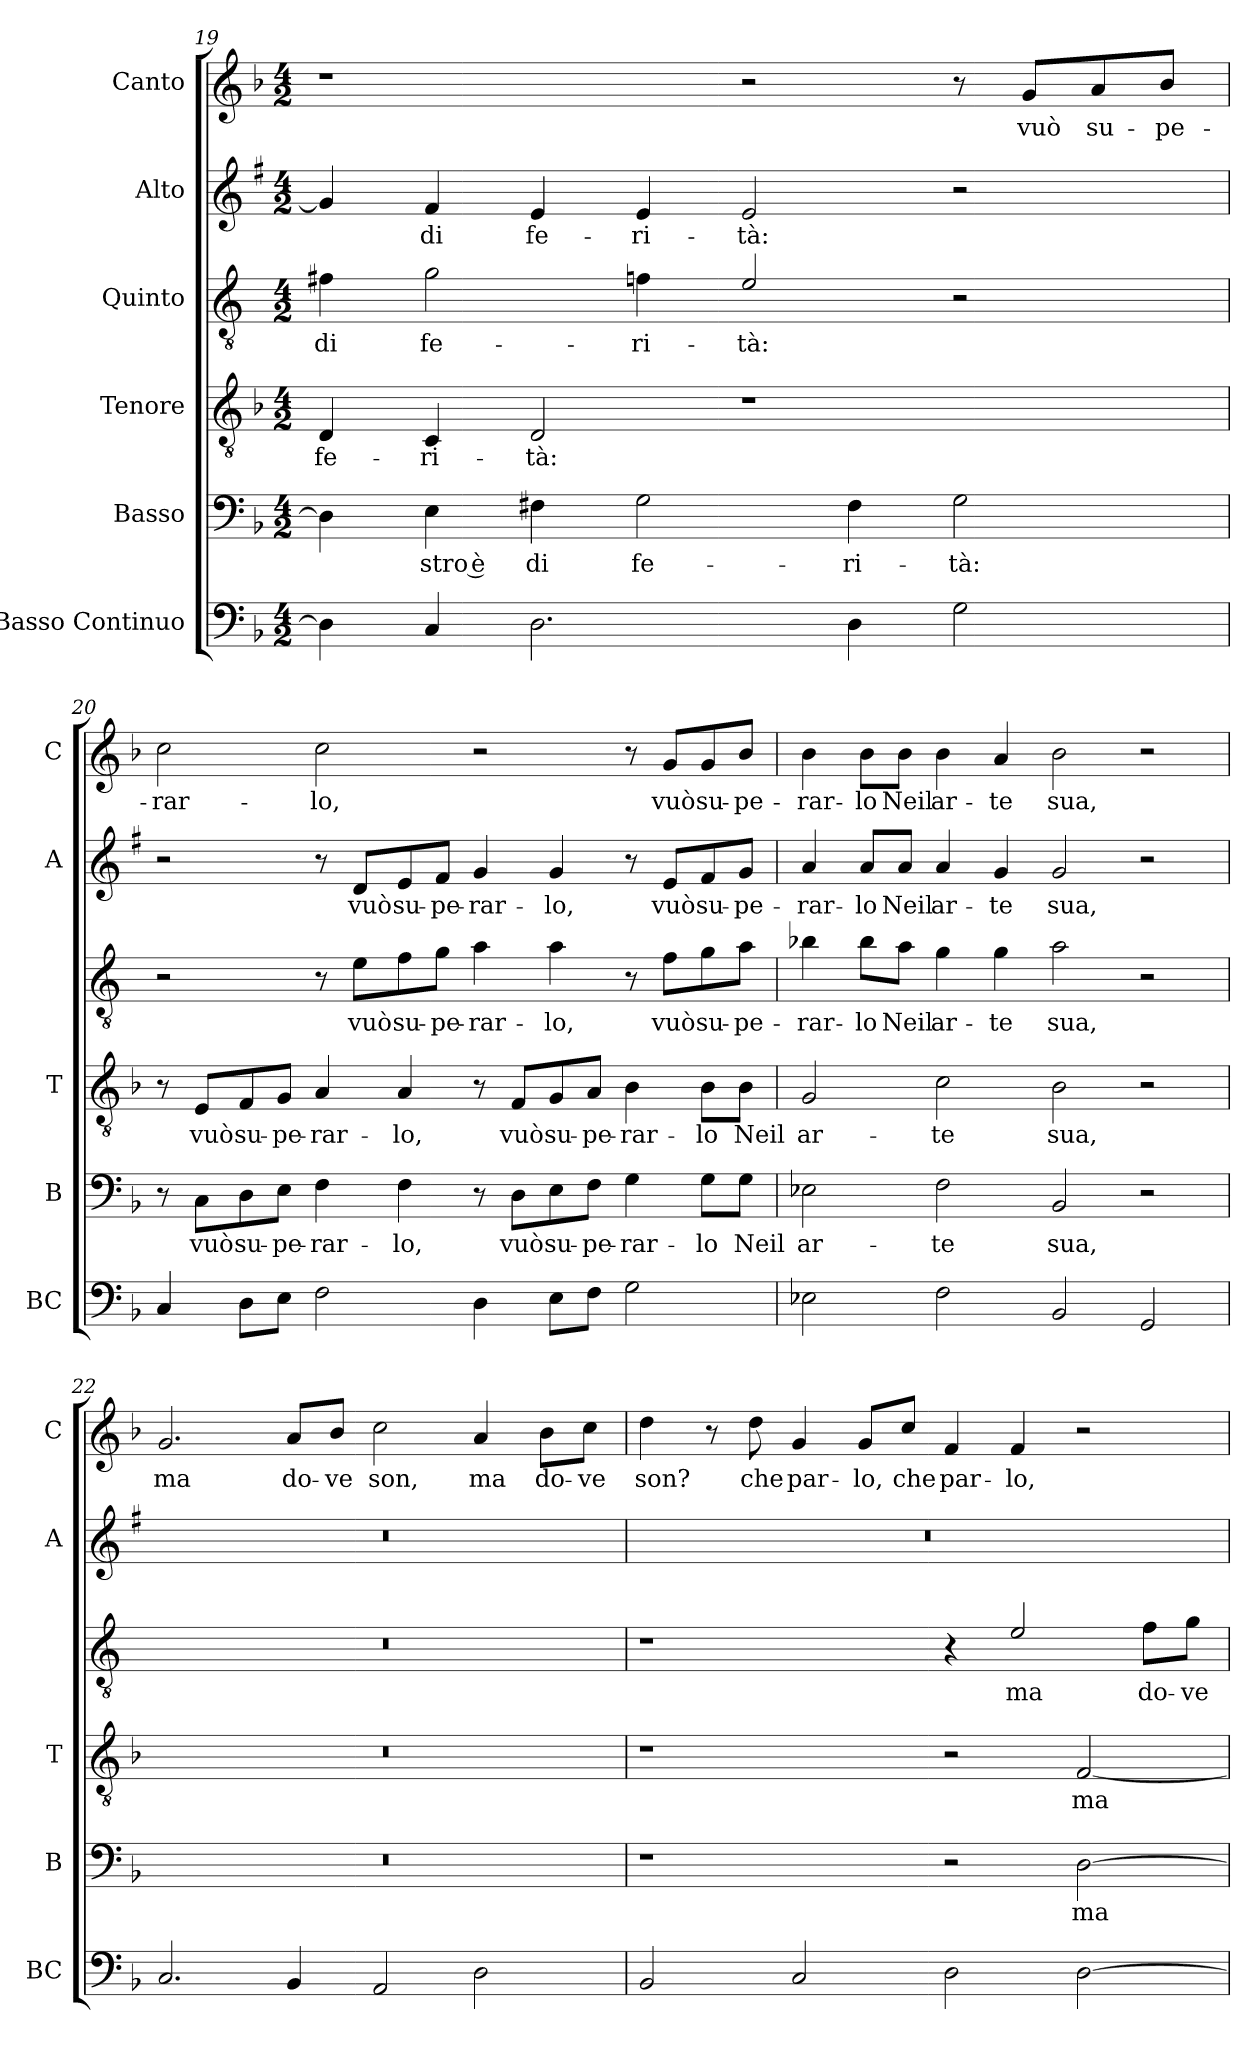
**kern	**kern	**text	**kern	**text	**kern	**text	**kern	**text	**kern	**text
*part6	*part5	*part5	*part4	*part4	*part3	*part3	*part2	*part2	*part1	*part1
*staff6	*staff5	*staff5	*staff4	*staff4	*staff3	*staff3	*staff2	*staff2	*staff1	*staff1
*I"Basso Continuo	*I"Basso	*	*I"Tenore	*	*I"Quinto	*	*I"Alto	*	*I"Canto	*
*I'BC	*I'B	*	*I'T	*	*	*	*I'A	*	*I'C	*
!!LO:LB:g=z
*clefF4	*clefF4	*	*clefGv2	*	*clefGv2	*	*clefG2	*	*clefG2	*
*	*	*	*	*	*ITrd4c7	*	*ITrd1c2	*	*	*
*k[b-]	*k[b-]	*	*k[b-]	*	*k[b-]	*	*k[b-]	*	*k[b-]	*
*F:	*F:	*	*F:	*	*F:	*	*F:	*	*F:	*
*M4/2	*M4/2	*	*M4/2	*	*M4/2	*	*M4/2	*	*M4/2	*
=19	=19	=19	=19	=19	=19	=19	=19	=19	=19	=19
!	!	!	!	!LO:LY:b	!	!LO:LY:b	!	!	!	!
4D\]	4D\]	.	4D/	fe-	4Bn\	di	4f/]	.	1r	.
!	!	!LO:LY:b	!	!LO:LY:b	!	!LO:LY:b	!	!LO:LY:b	!	!
4C/	4E\	-stro è	4C/	-ri-	2c\	fe-	4e/	di	.	.
!	!	!LO:LY:b	!	!LO:LY:b	!	!	!	!LO:LY:b	!	!
2.D\	4F#X\	di	2D/	-tà:	.	.	4d/	fe-	.	.
!	!	!LO:LY:b	!	!	!	!LO:LY:b	!	!LO:LY:b	!	!
.	2G\	fe-	.	.	4B-X\	-ri-	4d/	-ri-	.	.
!	!	!	!	!	!	!LO:LY:b	!	!LO:LY:b	!	!
.	.	.	1r	.	2A/	-tà:	2d/	-tà:	2r	.
!	!	!LO:LY:b	!	!	!	!	!	!	!	!
4D\	4F#\	-ri-	.	.	.	.	.	.	.	.
!	!	!LO:LY:b	!	!	!	!	!	!	!	!
2G\	2G\	-tà:	.	.	2r	.	2r	.	8r	.
!	!	!	!	!	!	!	!	!	!	!LO:LY:b
.	.	.	.	.	.	.	.	.	8g/L	vuò
!	!	!	!	!	!	!	!	!	!	!LO:LY:b
.	.	.	.	.	.	.	.	.	8a/	su-
!	!	!	!	!	!	!	!	!	!	!LO:LY:b
.	.	.	.	.	.	.	.	.	8b-/J	-pe-
=20	=20	=20	=20	=20	=20	=20	=20	=20	=20	=20
!	!	!	!	!	!	!	!	!	!	!LO:LY:b
4C/	8r	.	8r	.	2r	.	2r	.	2cc\	-rar-
!	!	!LO:LY:b	!	!LO:LY:b	!	!	!	!	!	!
.	8C\L	vuò	8E/L	vuò	.	.	.	.	.	.
!	!	!LO:LY:b	!	!LO:LY:b	!	!	!	!	!	!
8D\L	8D\	su-	8F/	su-	.	.	.	.	.	.
!	!	!LO:LY:b	!	!LO:LY:b	!	!	!	!	!	!
8E\J	8E\J	-pe-	8G/J	-pe-	.	.	.	.	.	.
!	!	!LO:LY:b	!	!LO:LY:b	!	!	!	!	!	!LO:LY:b
2F\	4F\	-rar-	4A/	-rar-	8r	.	8r	.	2cc\	-lo,
!	!	!	!	!	!	!LO:LY:b	!	!LO:LY:b	!	!
.	.	.	.	.	8A\L	vuò	8c/L	vuò	.	.
!	!	!LO:LY:b	!	!LO:LY:b	!	!LO:LY:b	!	!LO:LY:b	!	!
.	4F\	-lo,	4A/	-lo,	8B-\	su-	8d/	su-	.	.
!	!	!	!	!	!	!LO:LY:b	!	!LO:LY:b	!	!
.	.	.	.	.	8c\J	-pe-	8e/J	-pe-	.	.
!	!	!	!	!	!	!LO:LY:b	!	!LO:LY:b	!	!
4D\	8r	.	8r	.	4d\	-rar-	4f/	-rar-	2r	.
!	!	!LO:LY:b	!	!LO:LY:b	!	!	!	!	!	!
.	8D\L	vuò	8F/L	vuò	.	.	.	.	.	.
!	!	!LO:LY:b	!	!LO:LY:b	!	!LO:LY:b	!	!LO:LY:b	!	!
8E\L	8E\	su-	8G/	su-	4d\	-lo,	4f/	-lo,	.	.
!	!	!LO:LY:b	!	!LO:LY:b	!	!	!	!	!	!
8F\J	8F\J	-pe-	8A/J	-pe-	.	.	.	.	.	.
!	!	!LO:LY:b	!	!LO:LY:b	!	!	!	!	!	!
2G\	4G\	-rar-	4B-\	-rar-	8r	.	8r	.	8r	.
!	!	!	!	!	!	!LO:LY:b	!	!LO:LY:b	!	!LO:LY:b
.	.	.	.	.	8B-\L	vuò	8d/L	vuò	8g/L	vuò
!	!	!LO:LY:b	!	!LO:LY:b	!	!LO:LY:b	!	!LO:LY:b	!	!LO:LY:b
.	8G\L	-lo	8B-\L	-lo	8c\	su-	8e/	su-	8g/	su-
!	!	!LO:LY:b	!	!LO:LY:b	!	!LO:LY:b	!	!LO:LY:b	!	!LO:LY:b
.	8G\J	Neil	8B-\J	Neil	8d\J	-pe-	8f/J	-pe-	8b-/J	-pe-
=21	=21	=21	=21	=21	=21	=21	=21	=21	=21	=21
!	!	!LO:LY:b	!	!LO:LY:b	!	!LO:LY:b	!	!LO:LY:b	!	!LO:LY:b
2E-X\	2E-X\	ar-	2G/	ar-	4e-X\	-rar-	4g/	-rar-	4b-\	-rar-
!	!	!	!	!	!	!LO:LY:b	!	!LO:LY:b	!	!LO:LY:b
.	.	.	.	.	8e-\L	-lo	8g/L	-lo	8b-\L	-lo
!	!	!	!	!	!	!LO:LY:b	!	!LO:LY:b	!	!LO:LY:b
.	.	.	.	.	8d\J	Neil	8g/J	Neil	8b-\J	Neil
!	!	!LO:LY:b	!	!LO:LY:b	!	!LO:LY:b	!	!LO:LY:b	!	!LO:LY:b
2F\	2F\	-te	2c\	-te	4c\	ar-	4g/	ar-	4b-\	ar-
!	!	!	!	!	!	!LO:LY:b	!	!LO:LY:b	!	!LO:LY:b
.	.	.	.	.	4c\	-te	4f/	-te	4a/	-te
!	!	!LO:LY:b	!	!LO:LY:b	!	!LO:LY:b	!	!LO:LY:b	!	!LO:LY:b
2BB-/	2BB-/	sua,	2B-\	sua,	2d\	sua,	2f/	sua,	2b-\	sua,
2GG/	2r	.	2r	.	2r	.	2r	.	2r	.
!!LO:PB:g=z
=22	=22	=22	=22	=22	=22	=22	=22	=22	=22	=22
!	!	!	!	!	!	!	!	!	!	!LO:LY:b
2.C/	0r	.	0r	.	0r	.	0r	.	2.g/	ma
!	!	!	!	!	!	!	!	!	!	!LO:LY:b
4BB-/	.	.	.	.	.	.	.	.	8a/L	do-
!	!	!	!	!	!	!	!	!	!	!LO:LY:b
.	.	.	.	.	.	.	.	.	8b-/J	-ve
!	!	!	!	!	!	!	!	!	!	!LO:LY:b
2AA/	.	.	.	.	.	.	.	.	2cc\	son,
!	!	!	!	!	!	!	!	!	!	!LO:LY:b
2D\	.	.	.	.	.	.	.	.	4a/	ma
!	!	!	!	!	!	!	!	!	!	!LO:LY:b
.	.	.	.	.	.	.	.	.	8b-\L	do-
!	!	!	!	!	!	!	!	!	!	!LO:LY:b
.	.	.	.	.	.	.	.	.	8cc\J	-ve
=23	=23	=23	=23	=23	=23	=23	=23	=23	=23	=23
!	!	!	!	!	!	!	!	!	!	!LO:LY:b
2BB-/	1r	.	1r	.	1r	.	0r	.	4dd\	son?
.	.	.	.	.	.	.	.	.	8r	.
!	!	!	!	!	!	!	!	!	!	!LO:LY:b
.	.	.	.	.	.	.	.	.	8dd\	che
!	!	!	!	!	!	!	!	!	!	!LO:LY:b
2C/	.	.	.	.	.	.	.	.	4g/	par-
!	!	!	!	!	!	!	!	!	!	!LO:LY:b
.	.	.	.	.	.	.	.	.	8g/L	-lo,
!	!	!	!	!	!	!	!	!	!	!LO:LY:b
.	.	.	.	.	.	.	.	.	8cc/J	che
!	!	!	!	!	!	!	!	!	!	!LO:LY:b
2D\	2r	.	2r	.	4r	.	.	.	4f/	par-
!	!	!	!	!	!	!LO:LY:b	!	!	!	!LO:LY:b
.	.	.	.	.	2A/	ma	.	.	4f/	-lo,
!	!	!LO:LY:b	!	!LO:LY:b	!	!	!	!	!	!
[2D\	[2D\	ma	[2F/	ma	.	.	.	.	2r	.
!	!	!	!	!	!	!LO:LY:b	!	!	!	!
.	.	.	.	.	8B-\L	do-	.	.	.	.
!	!	!	!	!	!	!LO:LY:b	!	!	!	!
.	.	.	.	.	8c\J	-ve	.	.	.	.
=	=	=	=	=	=	=	=	=	=	=
*-	*-	*-	*-	*-	*-	*-	*-	*-	*-	*-
